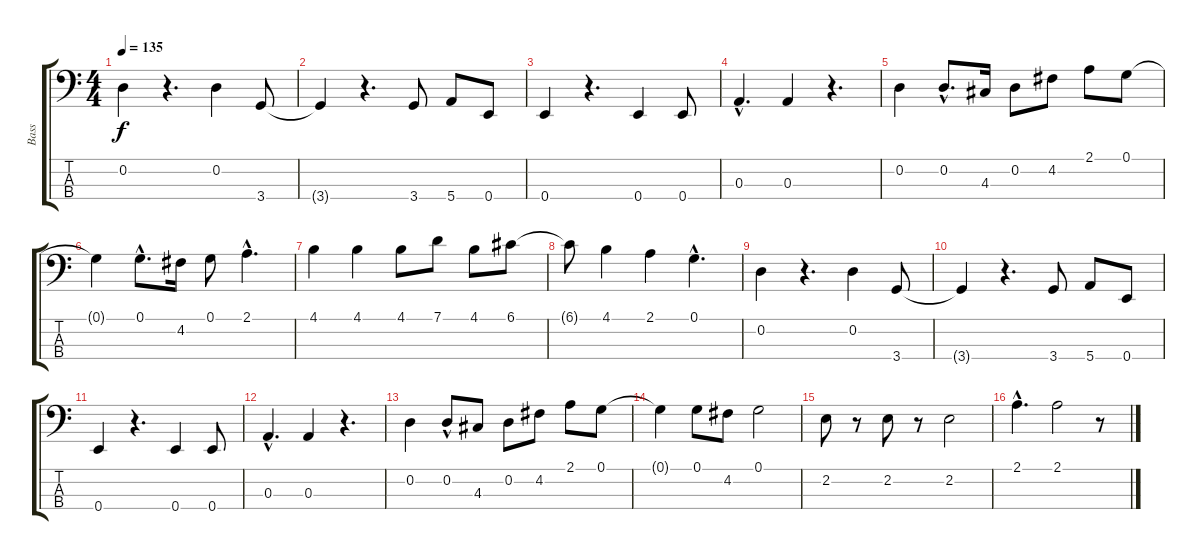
\track ("Bass" "Bass") {instrument electricbassfinger}
\staff {score tabs}
\tuning (G2 D2 A1 E1) {hide}
\ts (4 4)
\tempo 135
\clef f4
\ks c
0.2.4{dy f instrument electricbassfinger} r.4{d} 0.2.4 3.4.8 |
3.4{t}.4 r.4{d} 3.4.8 5.4.8 0.4.8 |
0.4.4 r.4{d} 0.4.4 0.4.8 |
0.3{hac}.4{d} 0.3.4 r.4{d} |
0.2.4 0.2{hac}.8{d} 4.3.16 0.2.8 4.2.8 2.1.8 0.1.8 |
0.1{t}.4 0.1{hac}.8{d} 4.2.16 0.1.8 2.1{hac}.4{d} |
4.1.4 4.1.4 4.1.8 7.1.8 4.1.8 6.1.8 |
6.1{t}.8 4.1.4 2.1.4 0.1{hac}.4{d} |
0.2.4 r.4{d} 0.2.4 3.4.8 |
3.4{t}.4 r.4{d} 3.4.8 5.4.8 0.4.8 |
0.4.4 r.4{d} 0.4.4 0.4.8 |
0.3{hac}.4{d} 0.3.4 r.4{d} |
0.2.4 0.2{hac}.8 4.3.8 0.2.8 4.2.8 2.1.8 0.1.8 |
0.1{t}.4 0.1.8 4.2.8 0.1.2 |
2.2.8 r.8 2.2.8 r.8 2.2.2 |
2.1{hac}.4{d} 2.1.2 r.8
